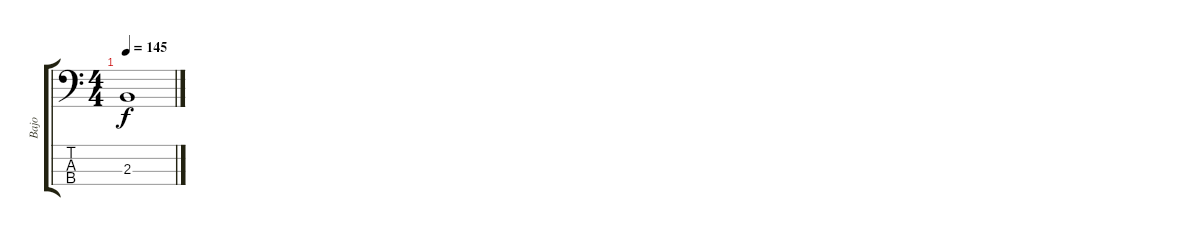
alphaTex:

\track ("Bajo" "Bajo") {instrument electricbasspick}
\staff {score tabs}
\tuning (G2 D2 A1 E1) {hide}
\ts (4 4)
\tempo 145
\clef f4
\ks c
2.3.1{dy f}
